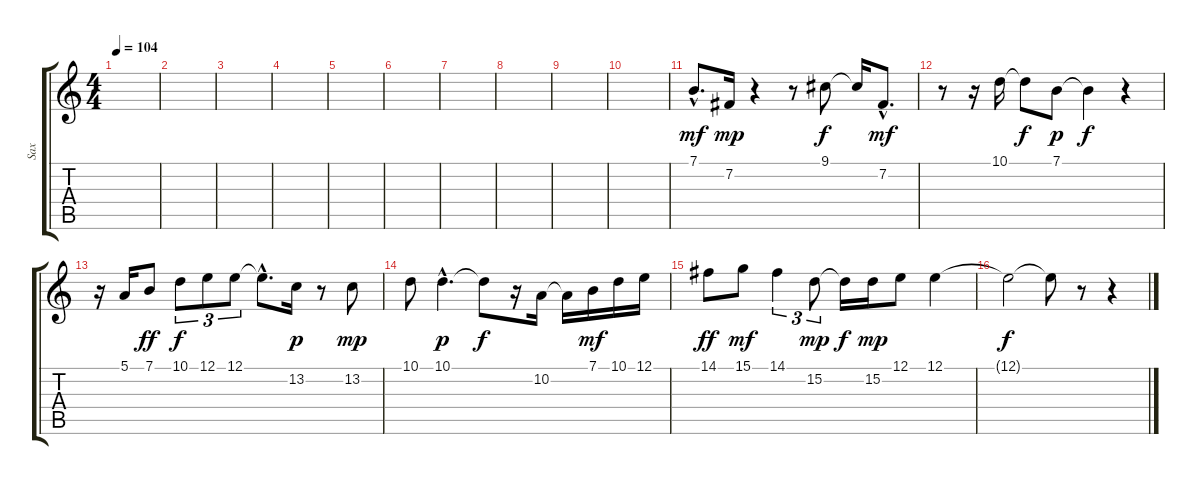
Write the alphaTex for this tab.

\track ("Sax" "Sax") {instrument tenorsax}
\staff {score tabs}
\tuning (E4 B3 G3 D3 A2 E2) {hide}
\ts (4 4)
\tempo 104
\clef g2
\ks c
|
|
|
|
|
|
|
|
|
|
7.1{hac}.8{d dy mf} 7.2.16{dy mp} r.4 r.8 9.1.8{dy f} 9.1{t}.16 7.2{hac}.8{d dy mf} |
r.8 r.16 10.1.16 10.1{t}.8{dy f} 7.1.8{dy p} 7.1{t}.4{dy f} r.4 |
r.16 5.1.16 7.1.8{dy ff} 10.1.8{tu (3 2) dy f} 12.1.8{tu (3 2)} 12.1.8{tu (3 2)} 12.1{hac t}.8{d} 13.2.16{dy p} r.8 13.2.8{dy mp} |
10.1.8 10.1{hac}.4{d dy p} 10.1{t}.8{dy f} r.16 10.2.16 10.2{t}.16 7.1.16{dy mf} 10.1.16 12.1.16 |
14.1.8{dy ff} 15.1.8{dy mf} 14.1.4{tu (3 2)} 15.2.8{tu (3 2) dy mp} 15.2{t}.16{dy f} 15.2.16{dy mp} 12.1.8 12.1.4 |
12.1{t}.2{dy f} 12.1{t}.8 r.8 r.4
